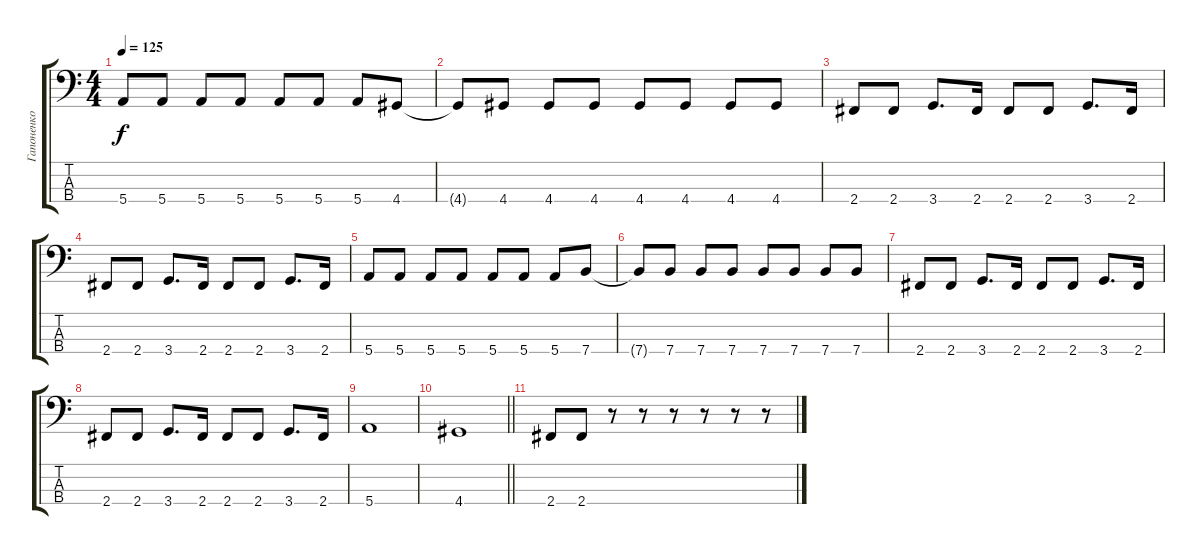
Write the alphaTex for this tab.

\track ("Гапоненко Андрей" "Гапоненко ") {instrument acousticguitarsteel}
\staff {score tabs}
\tuning (G2 D2 A1 E1) {hide}
\ts (4 4)
\tempo 125
\clef f4
\ks c
5.4.8{dy f} 5.4.8 5.4.8 5.4.8 5.4.8 5.4.8 5.4.8 4.4.8 |
4.4{t}.8 4.4.8 4.4.8 4.4.8 4.4.8 4.4.8 4.4.8 4.4.8 |
2.4.8 2.4.8 3.4.8{d} 2.4.16 2.4.8 2.4.8 3.4.8{d} 2.4.16 |
2.4.8 2.4.8 3.4.8{d} 2.4.16 2.4.8 2.4.8 3.4.8{d} 2.4.16 |
5.4.8 5.4.8 5.4.8 5.4.8 5.4.8 5.4.8 5.4.8 7.4.8 |
7.4{t}.8 7.4.8 7.4.8 7.4.8 7.4.8 7.4.8 7.4.8 7.4.8 |
2.4.8 2.4.8 3.4.8{d} 2.4.16 2.4.8 2.4.8 3.4.8{d} 2.4.16 |
2.4.8 2.4.8 3.4.8{d} 2.4.16 2.4.8 2.4.8 3.4.8{d} 2.4.16 |
5.4.1 |
\barLineRight lightlight
4.4.1 |
2.4.8 2.4.8 r.8 r.8 r.8 r.8 r.8 r.8
